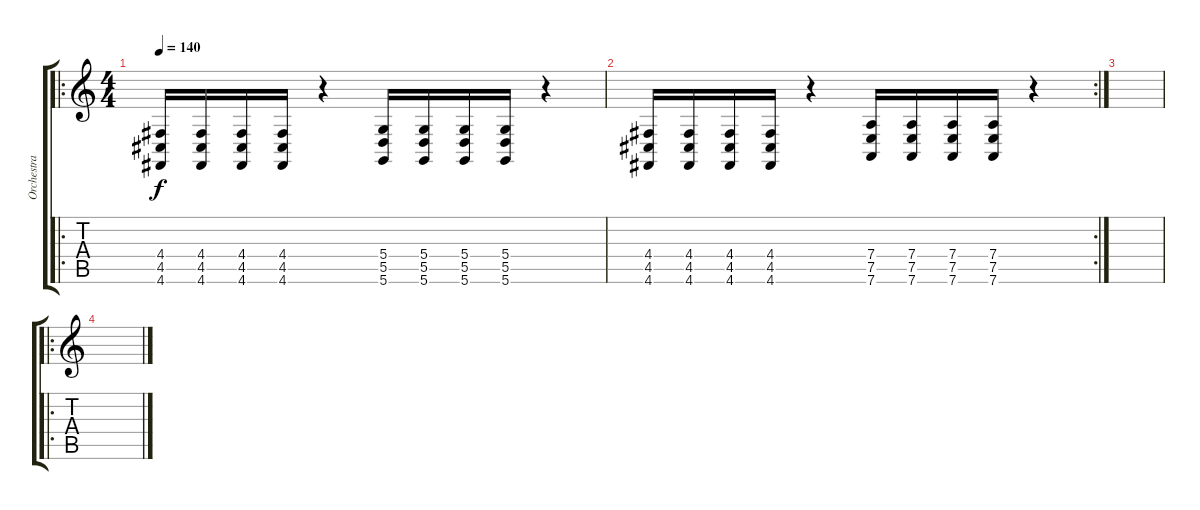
\track ("Orchestra Hits" "Orchestra ") {instrument orchestrahit}
\staff {score tabs}
\tuning (E4 B3 G3 D3 A2 D2) {hide}
\ro
\ts (4 4)
\tempo 140
\clef g2
\ks c
(4.4 4.5 4.6).16{dy f} (4.4 4.5 4.6).16 (4.4 4.5 4.6).16 (4.4 4.5 4.6).16 r.4 (5.4 5.5 5.6).16 (5.4 5.5 5.6).16 (5.4 5.5 5.6).16 (5.4 5.5 5.6).16 r.4 |
\rc 2
(4.4 4.5 4.6).16 (4.4 4.5 4.6).16 (4.4 4.5 4.6).16 (4.4 4.5 4.6).16 r.4 (7.4 7.5 7.6).16 (7.4 7.5 7.6).16 (7.4 7.5 7.6).16 (7.4 7.5 7.6).16 r.4 |
|
\ro
